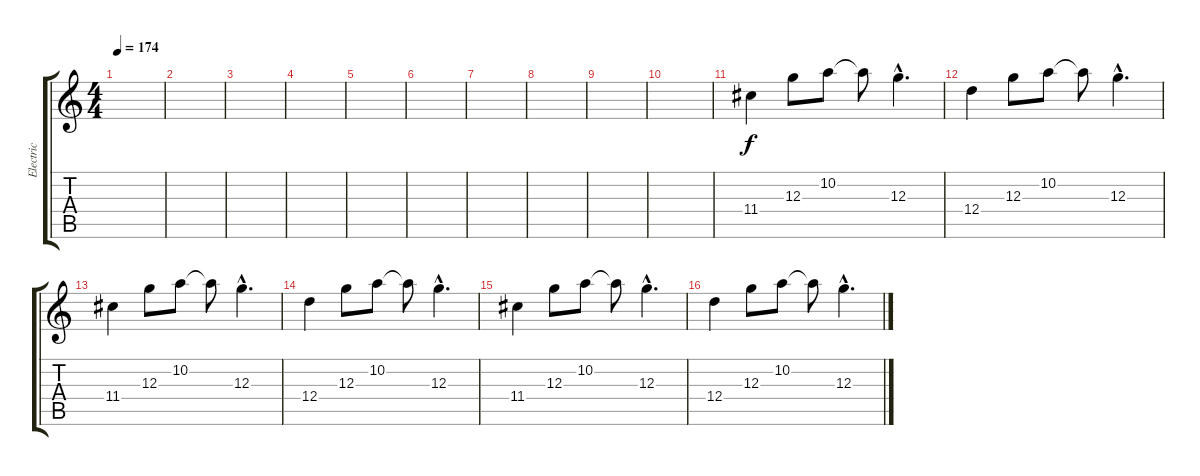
\track ("Electric" "Electric") {instrument electricguitarclean}
\staff {score tabs}
\tuning (E4 B3 G3 D3 A2 E2) {hide}
\ts (4 4)
\tempo 174
\clef g2
\ks c
|
|
|
|
|
|
|
|
|
|
11.4.4 12.3.8 10.2.8 10.2{t}.8 12.3{hac}.4{d} |
12.4.4 12.3.8 10.2.8 10.2{t}.8 12.3{hac}.4{d} |
11.4.4 12.3.8 10.2.8 10.2{t}.8 12.3{hac}.4{d} |
12.4.4 12.3.8 10.2.8 10.2{t}.8 12.3{hac}.4{d} |
11.4.4 12.3.8 10.2.8 10.2{t}.8 12.3{hac}.4{d} |
12.4.4 12.3.8 10.2.8 10.2{t}.8 12.3{hac}.4{d}
